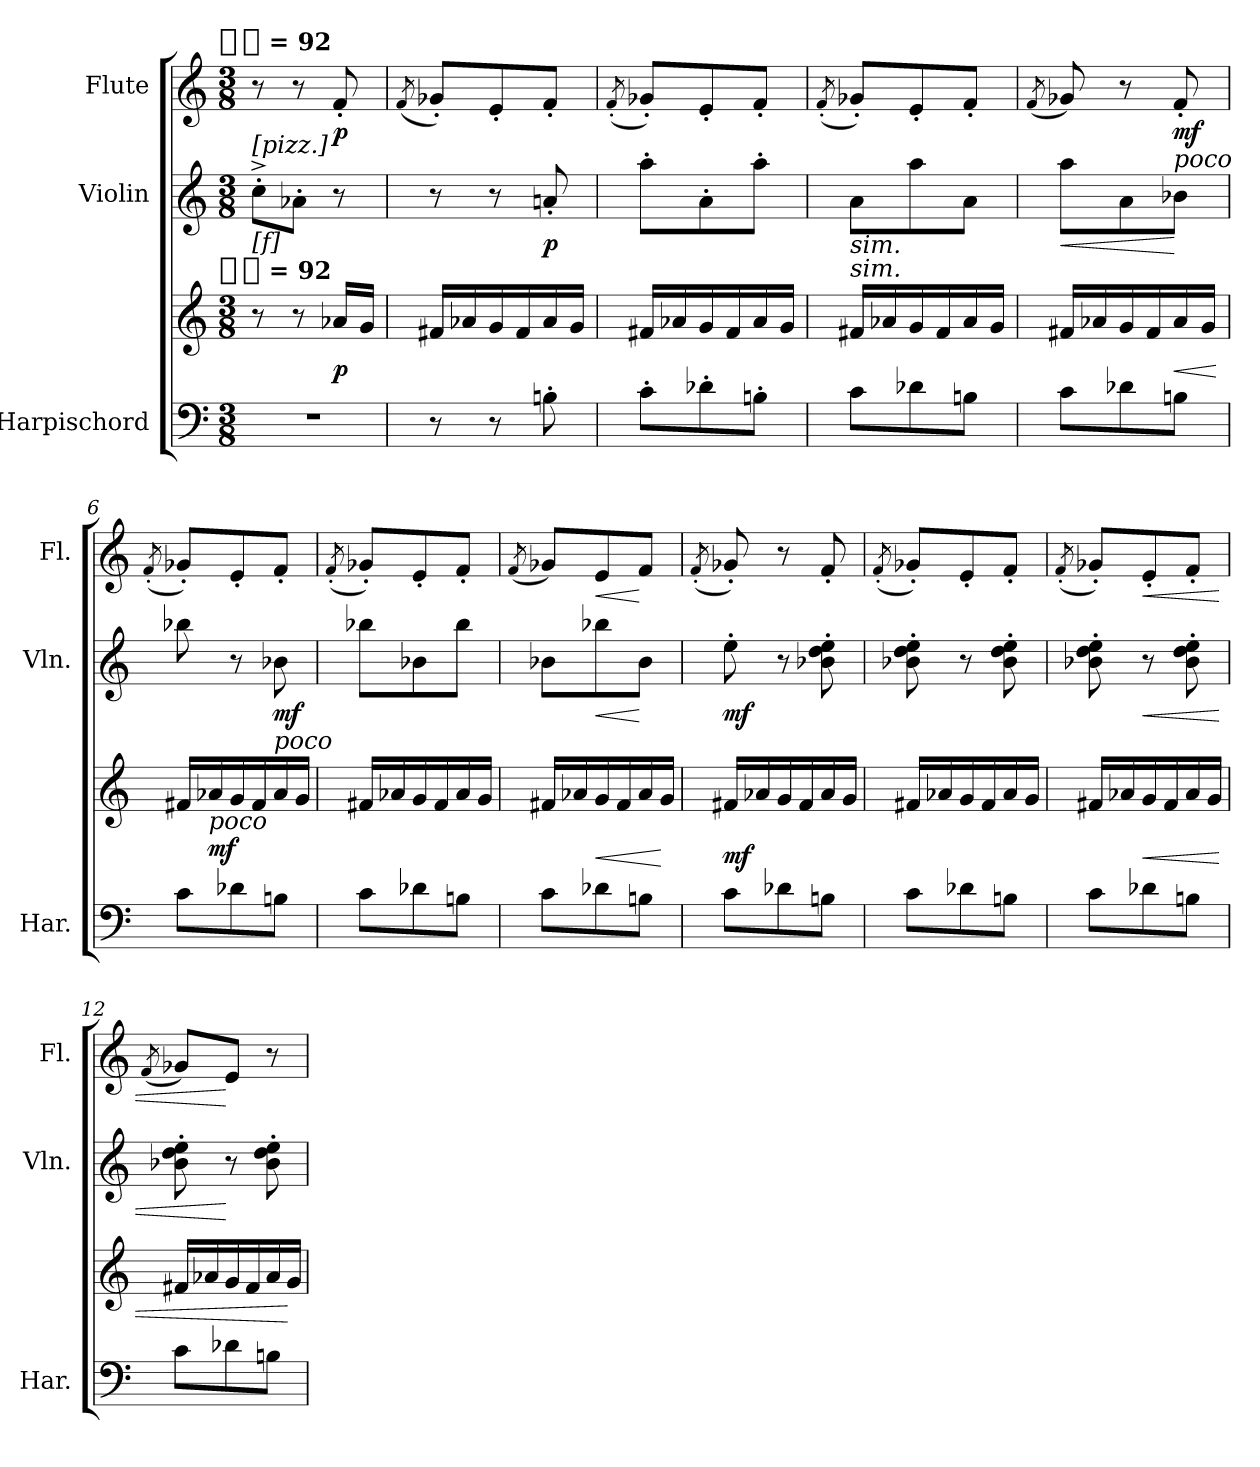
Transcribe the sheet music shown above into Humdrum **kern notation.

**kern	**kern	**dynam	**kern	**dynam	**kern	**dynam
*part3	*part3	*part3	*part2	*part2	*part1	*part1
*staff4	*staff3	*staff3/4	*staff2	*staff2	*staff1	*staff1
*I"Harpischord	*	*	*I"Violin	*	*I"Flute	*
*I'Har.	*	*	*I'Vln.	*	*I'Fl.	*
*clefF4	*clefG2	*	*clefG2	*	*clefG2	*
*k[]	*k[]	*	*k[]	*	*k[]	*
*C:	*C:	*	*C:	*	*C:	*
!!LO:TX:omd:t=[quarter-dot] = 92
*M3/8	*M3/8	*	*M3/8	*	*M3/8	*
*MM138	*MM138	*	*MM138	*	*MM138	*
=1	=1	=1	=1	=1	=1	=1
!	!LO:TX:t=[quarter-dot] = 92	!	!	!	!	!
!	!	!	!LO:TX:a:t=[pizz.]	!	!	!
!	!	!	!LO:TX:b:t=[f]	!	!	!
8%3r	8r	.	8cc'^L	.	8r	.
.	8r	.	8a-X'J	.	8r	.
.	16a-XLL	p	8r	.	8f'	p
.	16gJJ	.	.	.	.	.
=2	=2	=2	=2	=2	=2	=2
.	.	.	.	.	(8qf/	.
8r	16f#XLL	.	8r	.	8g-X'L)	.
.	16a-X	.	.	.	.	.
8r	16g	.	8r	.	8e'	.
.	16f#	.	.	.	.	.
8Bn'	16a-	.	8an'	p	8f'J	.
.	16gJJ	.	.	.	.	.
=3	=3	=3	=3	=3	=3	=3
.	.	.	.	.	(8qf'/	.
8c'L	16f#XLL	.	8aa'L	.	8g-X'L)	.
.	16a-X	.	.	.	.	.
8d-X'	16g	.	8a'	.	8e'	.
.	16f#	.	.	.	.	.
8Bn'J	16a-	.	8aa'J	.	8f'J	.
.	16gJJ	.	.	.	.	.
=4	=4	=4	=4	=4	=4	=4
.	.	.	.	.	(8qf'/	.
!	!	!	!LO:TX:b:i:t=sim.	!	!	!
!	!LO:TX:a:i:t=sim.	!	!	!	!	!
8cL	16f#XLL	.	8aL	.	8g-X'L)	.
.	16a-X	.	.	.	.	.
8d-X	16g	.	8aa	.	8e'	.
.	16f#	.	.	.	.	.
8BnJ	16a-	.	8aJ	.	8f'J	.
.	16gJJ	.	.	.	.	.
=5	=5	=5	=5	=5	=5	=5
.	.	.	.	.	(8qf/	.
!	!	!	!	!LO:HP:b	!	!
8cL	16f#XLL	.	8aaL	<	8g-X)	.
.	16a-X	.	.	.	.	.
8d-X	16g	.	8a	.	8r	.
.	16f#	.	.	.	.	.
!	!	!	!	!	!LO:TX:b:i:t=poco	!
8BnJ	16a-	<	8b-XJ	[	8f'	mf
.	16gJJ	.	.	.	.	.
.	.	[	.	.	.	.
=6	=6	=6	=6	=6	=6	=6
.	.	.	.	.	(8qf'/	.
8cL	16f#XLL	.	8bb-X	.	8g-X'L)	.
!	!LO:TX:b:i:t=poco	!	!	!	!	!
.	16a-X	mf	.	.	.	.
8d-X	16g	.	8r	.	8e'	.
.	16f#	.	.	.	.	.
!	!	!	!LO:TX:b:i:t=poco	!	!	!
8BnJ	16a-	.	8b-X	mf	8f'J	.
.	16gJJ	.	.	.	.	.
=7	=7	=7	=7	=7	=7	=7
.	.	.	.	.	(8qf'/	.
8cL	16f#XLL	.	8bb-XL	.	8g-X'L)	.
.	16a-X	.	.	.	.	.
8d-X	16g	.	8b-X	.	8e'	.
.	16f#	.	.	.	.	.
8BnJ	16a-	.	8bb-J	.	8f'J	.
.	16gJJ	.	.	.	.	.
=8	=8	=8	=8	=8	=8	=8
.	.	.	.	.	(8qf/	.
8cL	16f#XLL	.	8b-XL	.	8g-XL)	.
.	16a-X	.	.	.	.	.
!	!	!	!	!LO:HP:b	!	!LO:HP:b
8d-X	16g	<	8bb-X	<	8e	<
.	16f#	.	.	.	.	.
8BnJ	16a-	.	8b-J	[	8fJ	[
.	16gJJ	[	.	.	.	.
=9	=9	=9	=9	=9	=9	=9
.	.	.	.	.	(8qf'/	.
8cL	16f#XLL	mf	8ee'	mf	8g-X')	.
.	16a-X	.	.	.	.	.
8d-X	16g	.	8r	.	8r	.
.	16f#	.	.	.	.	.
8BnJ	16a-	.	8b-X' 8dd' 8ee'	.	8f'	.
.	16gJJ	.	.	.	.	.
=10	=10	=10	=10	=10	=10	=10
.	.	.	.	.	(8qf'/	.
8cL	16f#XLL	.	8b-X' 8dd' 8ee'	.	8g-X'L)	.
.	16a-X	.	.	.	.	.
8d-X	16g	.	8r	.	8e'	.
.	16f#	.	.	.	.	.
8BnJ	16a-	.	8b-' 8dd' 8ee'	.	8f'J	.
.	16gJJ	.	.	.	.	.
=11	=11	=11	=11	=11	=11	=11
.	.	.	.	.	(8qf'/	.
8cL	16f#XLL	.	8b-X' 8dd' 8ee'	.	8g-X'L)	.
.	16a-X	.	.	.	.	.
!	!	!	!	!LO:HP:b	!	!LO:HP:b
8d-X	16g	<	8r	<	8e'	<
.	16f#	.	.	.	.	.
8BnJ	16a-	.	8b-' 8dd' 8ee'	.	8f'J	.
.	16gJJ	.	.	.	.	.
=12	=12	=12	=12	=12	=12	=12
.	.	.	.	.	(8qf/	.
8cL	16f#XLL	.	8b-X' 8dd' 8ee'	.	8g-XL)	.
.	16a-X	.	.	.	.	.
8d-X	16g	.	8r	[	8eJ	[
.	16f#	.	.	.	.	.
8BnJ	16a-	.	8b-' 8dd' 8ee'	.	8r	.
.	16gJJ	[	.	.	.	.
=	=	=	=	=	=	=
*-	*-	*-	*-	*-	*-	*-
